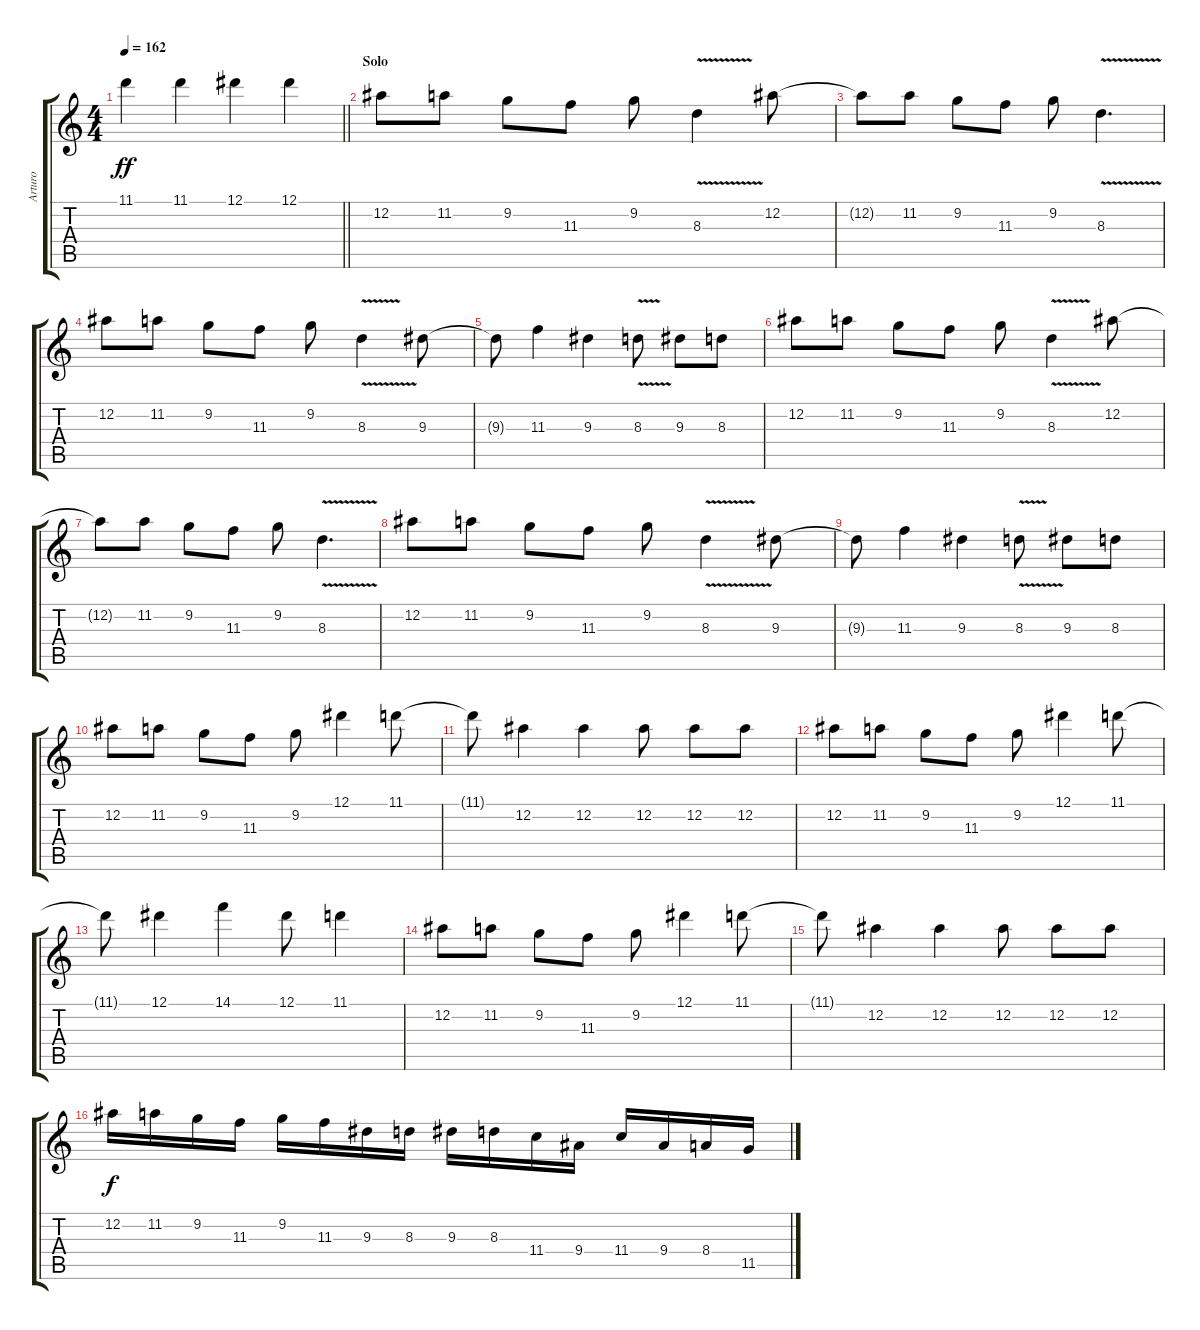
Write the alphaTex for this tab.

\track ("Arturo" "Arturo") {instrument acousticguitarsteel}
\staff {score tabs}
\tuning (Eb4 Bb3 Gb3 Db3 Ab2 Eb2) {hide}
\ts (4 4)
\tempo 162
\clef g2
\barLineRight lightlight
\ks c
11.1.4{dy ff} 11.1.4 12.1.4 12.1.4 |
\section ("" "Solo")
12.2.8 11.2.8 9.2.8 11.3.8 9.2.8 8.3{v}.4 12.2.8 |
12.2{t}.8 11.2.8 9.2.8 11.3.8 9.2.8 8.3{v}.4{d} |
12.2.8 11.2.8 9.2.8 11.3.8 9.2.8 8.3{v}.4 9.3.8 |
9.3{t}.8 11.3.4 9.3.4 8.3{v}.8 9.3.8 8.3.8 |
12.2.8 11.2.8 9.2.8 11.3.8 9.2.8 8.3{v}.4 12.2.8 |
12.2{t}.8 11.2.8 9.2.8 11.3.8 9.2.8 8.3{v}.4{d} |
12.2.8 11.2.8 9.2.8 11.3.8 9.2.8 8.3{v}.4 9.3.8 |
9.3{t}.8 11.3.4 9.3.4 8.3{v}.8 9.3.8 8.3.8 |
12.2.8 11.2.8 9.2.8 11.3.8 9.2.8 12.1.4 11.1.8 |
11.1{t}.8 12.2.4 12.2.4 12.2.8 12.2.8 12.2.8 |
12.2.8 11.2.8 9.2.8 11.3.8 9.2.8 12.1.4 11.1.8 |
11.1{t}.8 12.1.4 14.1.4 12.1.8 11.1.4 |
12.2.8 11.2.8 9.2.8 11.3.8 9.2.8 12.1.4 11.1.8 |
11.1{t}.8 12.2.4 12.2.4 12.2.8 12.2.8 12.2.8 |
12.2.16{dy f} 11.2.16 9.2.16 11.3.16 9.2.16 11.3.16 9.3.16 8.3.16 9.3.16 8.3.16 11.4.16 9.4.16 11.4.16 9.4.16 8.4.16 11.5.16
